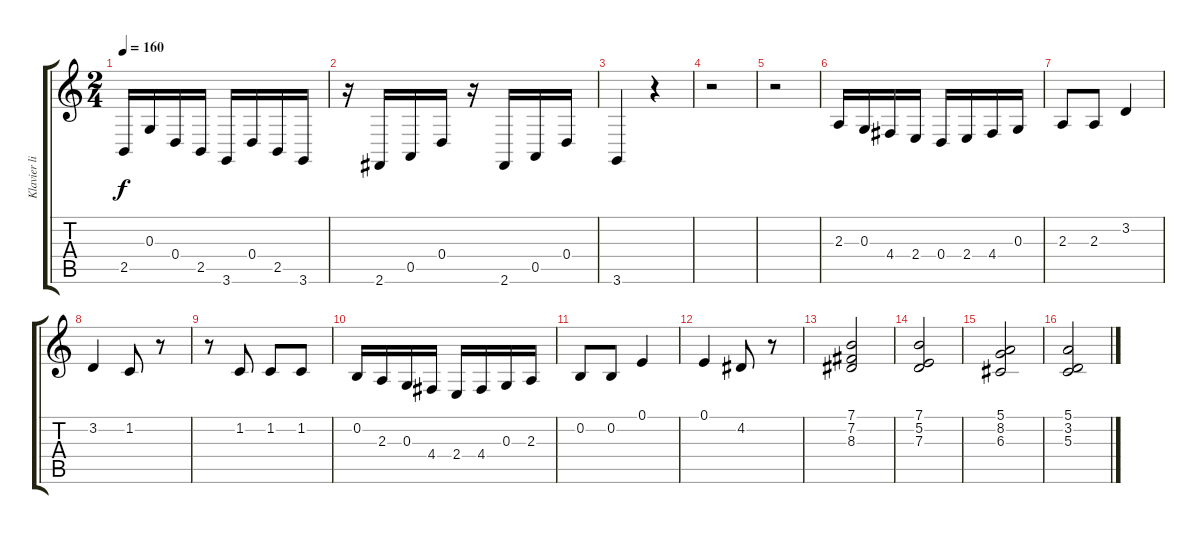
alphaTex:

\track ("Klavier linke Hand" "Klavier li") {instrument acousticgrandpiano}
\staff {score tabs}
\tuning (E4 B3 G3 D3 A2 E2) {hide}
\ts (2 4)
\tempo 160
\clef g2
\ks c
2.5.16{dy f} 0.3.16 0.4.16 2.5.16 3.6.16 0.4.16 2.5.16 3.6.16 |
r.16 2.6.16 0.5.16 0.4.16 r.16 2.6.16 0.5.16 0.4.16 |
3.6.4 r.4 |
r.2 |
r.2 |
2.3.16 0.3.16 4.4.16 2.4.16 0.4.16 2.4.16 4.4.16 0.3.16 |
2.3.8 2.3.8 3.2.4 |
3.2.4 1.2.8 r.8 |
r.8 1.2.8 1.2.8 1.2.8 |
0.2.16 2.3.16 0.3.16 4.4.16 2.4.16 4.4.16 0.3.16 2.3.16 |
0.2.8 0.2.8 0.1.4 |
0.1.4 4.2.8 r.8 |
(7.1 7.2 8.3).2 |
(7.1 5.2 7.3).2 |
(5.1 8.2 6.3).2 |
(5.1 3.2 5.3).2
